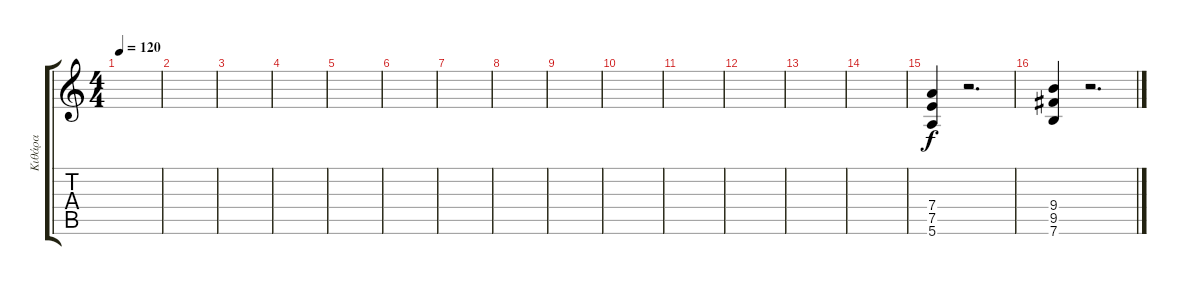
\track ("Κιθάρα" "Κιθάρα") {instrument distortionguitar}
\staff {score tabs}
\tuning (E4 B3 G3 D3 A2 E2) {hide}
\ts (4 4)
\tempo 120
\clef g2
\ks c
|
|
|
|
|
|
|
|
|
|
|
|
|
|
(7.4 7.5 5.6).4 r.2{d} |
(9.4 9.5 7.6).4 r.2{d}
